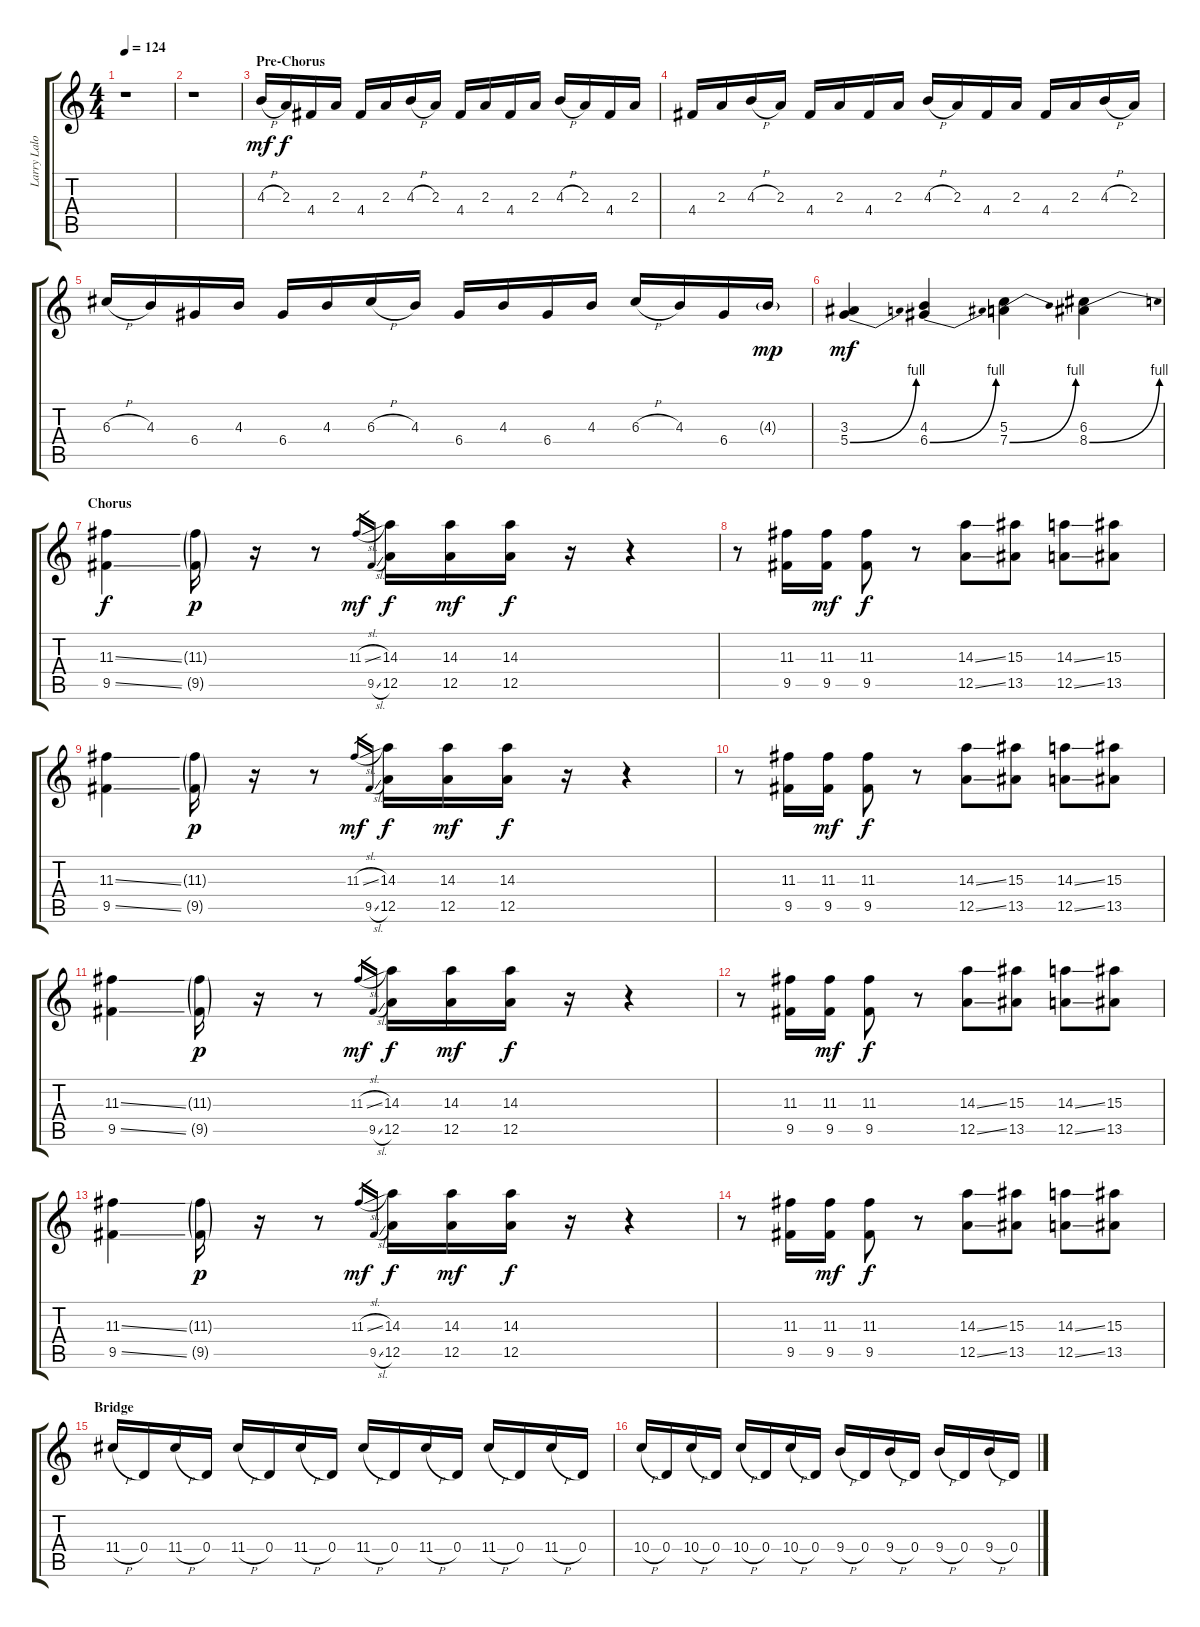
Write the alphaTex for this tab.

\track ("Larry Lalonde / Guitar" "Larry Lalo") {instrument distortionguitar}
\staff {score tabs}
\tuning (E4 B3 G3 D3 A2 E2) {hide}
\ts (4 4)
\tempo 124
\clef g2
\ks c
r.1{dy f} |
r.1 |
\section ("" "Pre-Chorus")
4.3{h}.16{dy mf} 2.3.16{dy f} 4.4.16 2.3.16 4.4.16 2.3.16 4.3{h}.16 2.3.16 4.4.16 2.3.16 4.4.16 2.3.16 4.3{h}.16 2.3.16 4.4.16 2.3.16 |
4.4.16 2.3.16 4.3{h}.16 2.3.16 4.4.16 2.3.16 4.4.16 2.3.16 4.3{h}.16 2.3.16 4.4.16 2.3.16 4.4.16 2.3.16 4.3{h}.16 2.3.16 |
6.3{h}.16 4.3.16 6.4.16 4.3.16 6.4.16 4.3.16 6.3{h}.16 4.3.16 6.4.16 4.3.16 6.4.16 4.3.16 6.3{h}.16 4.3.16 6.4.16 4.3{g}.16{dy mp} |
(3.3 5.4{be (bend 0 0 60 4)}).4{dy mf} (4.3 6.4{be (bend 0 0 60 4)}).4 (5.3 7.4{be (bend 0 0 60 4)}).4 (6.3 8.4{be (bend 0 0 60 4)}).4 |
\section ("" "Chorus")
(11.3{ss} 9.5{ss}).4{dy f} (11.3{g} 9.5{g}).16{dy p} r.16 r.8 11.3{sl}.16{gr dy mf} 9.5{sl}.16{gr} (14.3 12.5).16{dy f} (14.3 12.5).16{dy mf} (14.3 12.5).16{dy f} r.16 r.4 |
r.8 (11.3 9.5).16 (11.3 9.5).16{dy mf} (11.3 9.5).8{dy f} r.8 (14.3{ss} 12.5{ss}).8 (15.3 13.5).8 (14.3{ss} 12.5{ss}).8 (15.3 13.5).8 |
(11.3{ss} 9.5{ss}).4 (11.3{g} 9.5{g}).16{dy p} r.16 r.8 11.3{sl}.16{gr dy mf} 9.5{sl}.16{gr} (14.3 12.5).16{dy f} (14.3 12.5).16{dy mf} (14.3 12.5).16{dy f} r.16 r.4 |
r.8 (11.3 9.5).16 (11.3 9.5).16{dy mf} (11.3 9.5).8{dy f} r.8 (14.3{ss} 12.5{ss}).8 (15.3 13.5).8 (14.3{ss} 12.5{ss}).8 (15.3 13.5).8 |
(11.3{ss} 9.5{ss}).4 (11.3{g} 9.5{g}).16{dy p} r.16 r.8 11.3{sl}.16{gr dy mf} 9.5{sl}.16{gr} (14.3 12.5).16{dy f} (14.3 12.5).16{dy mf} (14.3 12.5).16{dy f} r.16 r.4 |
r.8 (11.3 9.5).16 (11.3 9.5).16{dy mf} (11.3 9.5).8{dy f} r.8 (14.3{ss} 12.5{ss}).8 (15.3 13.5).8 (14.3{ss} 12.5{ss}).8 (15.3 13.5).8 |
(11.3{ss} 9.5{ss}).4 (11.3{g} 9.5{g}).16{dy p} r.16 r.8 11.3{sl}.16{gr dy mf} 9.5{sl}.16{gr} (14.3 12.5).16{dy f} (14.3 12.5).16{dy mf} (14.3 12.5).16{dy f} r.16 r.4 |
r.8 (11.3 9.5).16 (11.3 9.5).16{dy mf} (11.3 9.5).8{dy f} r.8 (14.3{ss} 12.5{ss}).8 (15.3 13.5).8 (14.3{ss} 12.5{ss}).8 (15.3 13.5).8 |
\section ("" "Bridge")
11.4{h}.16 0.4.16 11.4{h}.16 0.4.16 11.4{h}.16 0.4.16 11.4{h}.16 0.4.16 11.4{h}.16 0.4.16 11.4{h}.16 0.4.16 11.4{h}.16 0.4.16 11.4{h}.16 0.4.16 |
10.4{h}.16 0.4.16 10.4{h}.16 0.4.16 10.4{h}.16 0.4.16 10.4{h}.16 0.4.16 9.4{h}.16 0.4.16 9.4{h}.16 0.4.16 9.4{h}.16 0.4.16 9.4{h}.16 0.4.16
